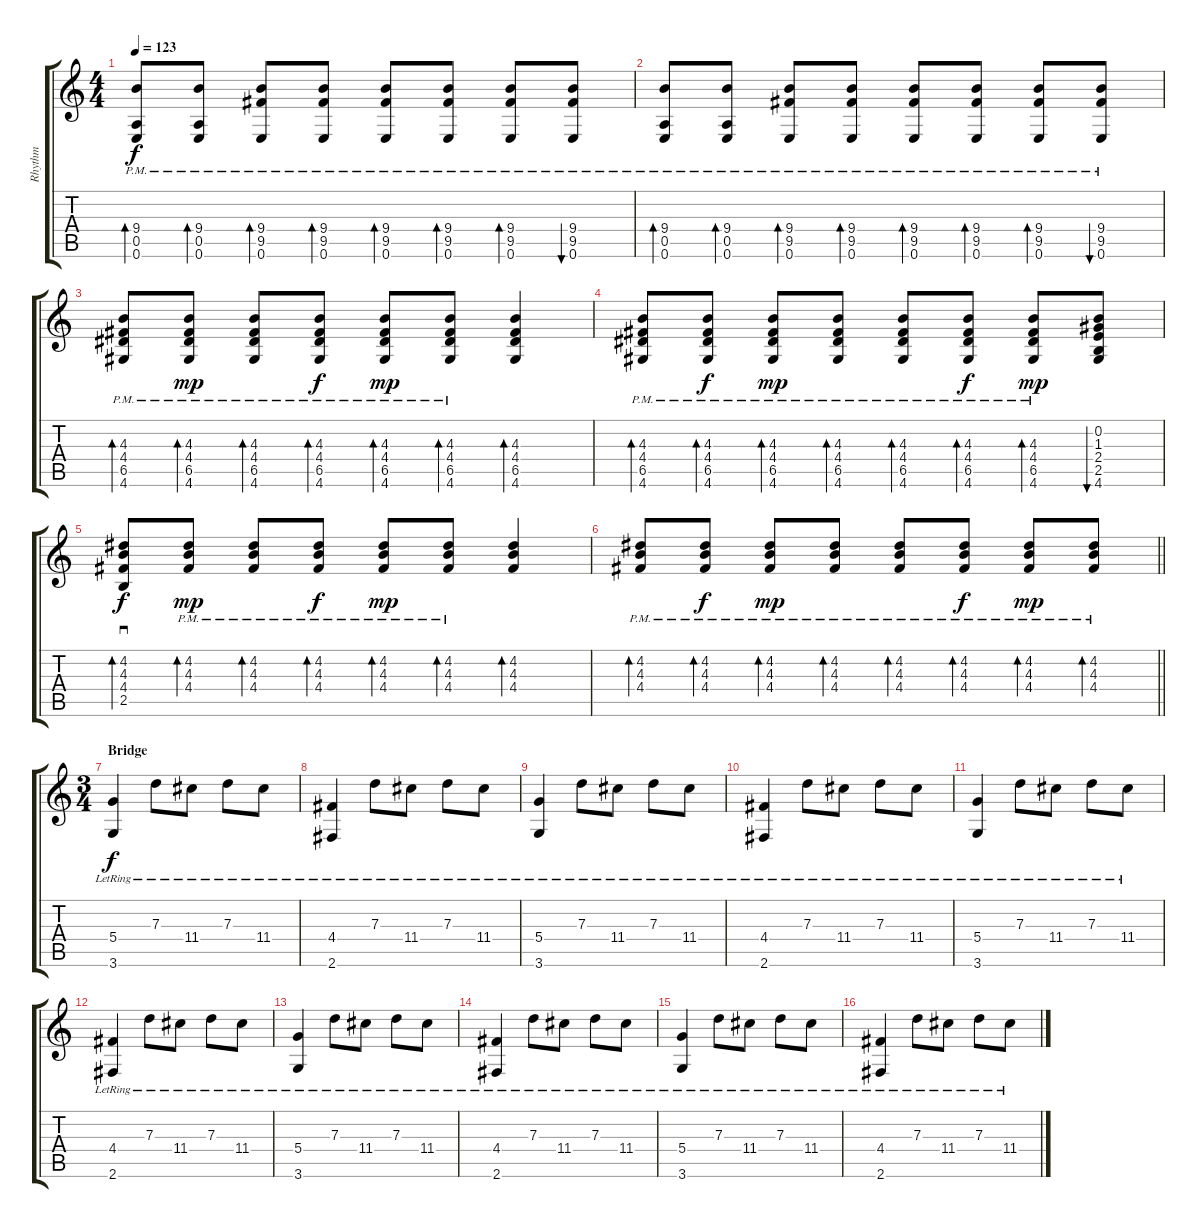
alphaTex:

\track ("Rhythm" "Rhythm") {instrument acousticguitarsteel}
\staff {score tabs}
\tuning (E4 B3 G3 D3 A2 E2) {hide}
\ts (4 4)
\tempo 123
\clef g2
\ks c
(9.4{pm} 0.5{pm} 0.6{pm}).8{bd 60 dy f} (9.4{pm} 0.5{pm} 0.6{pm}).8{bd 60} (9.4{pm} 9.5{pm} 0.6{pm}).8{bd 60} (9.4{pm} 9.5{pm} 0.6{pm}).8{bd 60} (9.4{pm} 9.5{pm} 0.6{pm}).8{bd 60} (9.4{pm} 9.5{pm} 0.6{pm}).8{bd 60} (9.4{pm} 9.5{pm} 0.6{pm}).8{bd 60} (9.4{pm} 9.5{pm} 0.6{pm}).8{bu 60} |
(9.4{pm} 0.5{pm} 0.6{pm}).8{bd 60} (9.4{pm} 0.5{pm} 0.6{pm}).8{bd 60} (9.4{pm} 9.5{pm} 0.6{pm}).8{bd 60} (9.4{pm} 9.5{pm} 0.6{pm}).8{bd 60} (9.4{pm} 9.5{pm} 0.6{pm}).8{bd 60} (9.4{pm} 9.5{pm} 0.6{pm}).8{bd 60} (9.4{pm} 9.5{pm} 0.6{pm}).8{bd 60} (9.4{pm} 9.5{pm} 0.6{pm}).8{bu 60} |
(4.3{pm} 4.4{pm} 6.5{pm} 4.6{pm}).8{bd 30} (4.3{pm} 4.4{pm} 6.5{pm} 4.6{pm}).8{bd 30 dy mp} (4.3{pm} 4.4{pm} 6.5{pm} 4.6{pm}).8{bd 30} (4.3{pm} 4.4{pm} 6.5{pm} 4.6{pm}).8{bd 30 dy f} (4.3{pm} 4.4{pm} 6.5{pm} 4.6{pm}).8{bd 30 dy mp} (4.3{pm} 4.4{pm} 6.5{pm} 4.6{pm}).8{bd 30} (4.3 4.4 6.5 4.6).4{bd 60} |
(4.3{pm} 4.4{pm} 6.5{pm} 4.6{pm}).8{bd 30} (4.3{pm} 4.4{pm} 6.5{pm} 4.6{pm}).8{bd 30 dy f} (4.3{pm} 4.4{pm} 6.5{pm} 4.6{pm}).8{bd 30 dy mp} (4.3{pm} 4.4{pm} 6.5{pm} 4.6{pm}).8{bd 30} (4.3{pm} 4.4{pm} 6.5{pm} 4.6{pm}).8{bd 30} (4.3{pm} 4.4{pm} 6.5{pm} 4.6{pm}).8{bd 30 dy f} (4.3{pm} 4.4{pm} 6.5{pm} 4.6{pm}).8{bd 30 dy mp} (0.2 1.3 2.4 2.5 4.6).8{bu 60} |
(4.2 4.3 4.4 2.5).8{sd bd 30 dy f} (4.2{pm} 4.3{pm} 4.4{pm}).8{bd 30 dy mp} (4.2{pm} 4.3{pm} 4.4{pm}).8{bd 30} (4.2{pm} 4.3{pm} 4.4{pm}).8{bd 30 dy f} (4.2{pm} 4.3{pm} 4.4{pm}).8{bd 30 dy mp} (4.2{pm} 4.3{pm} 4.4{pm}).8{bd 30} (4.2 4.3 4.4).4{bd 60} |
\barLineRight lightlight
(4.2{pm} 4.3{pm} 4.4{pm}).8{bd 30} (4.2{pm} 4.3{pm} 4.4{pm}).8{bd 30 dy f} (4.2{pm} 4.3{pm} 4.4{pm}).8{bd 30 dy mp} (4.2{pm} 4.3{pm} 4.4{pm}).8{bd 30} (4.2{pm} 4.3{pm} 4.4{pm}).8{bd 30} (4.2{pm} 4.3{pm} 4.4{pm}).8{bd 30 dy f} (4.2{pm} 4.3{pm} 4.4{pm}).8{bd 30 dy mp} (4.2{pm} 4.3{pm} 4.4{pm}).8{bd 30} |
\ts (3 4)
\section ("" "Bridge")
(5.4 3.6{lr}).4{dy f} 7.3{lr}.8 11.4{lr}.8 7.3{lr}.8 11.4{lr}.8 |
(4.4{lr} 2.6{lr}).4 7.3{lr}.8 11.4{lr}.8 7.3{lr}.8 11.4{lr}.8 |
(5.4 3.6{lr}).4 7.3{lr}.8 11.4{lr}.8 7.3{lr}.8 11.4{lr}.8 |
(4.4{lr} 2.6{lr}).4 7.3{lr}.8 11.4{lr}.8 7.3{lr}.8 11.4{lr}.8 |
(5.4 3.6{lr}).4 7.3{lr}.8 11.4{lr}.8 7.3{lr}.8 11.4{lr}.8 |
(4.4{lr} 2.6{lr}).4 7.3{lr}.8 11.4{lr}.8 7.3{lr}.8 11.4{lr}.8 |
(5.4 3.6{lr}).4 7.3{lr}.8 11.4{lr}.8 7.3{lr}.8 11.4{lr}.8 |
(4.4{lr} 2.6{lr}).4 7.3{lr}.8 11.4{lr}.8 7.3{lr}.8 11.4{lr}.8 |
(5.4 3.6{lr}).4 7.3{lr}.8 11.4{lr}.8 7.3{lr}.8 11.4{lr}.8 |
(4.4{lr} 2.6{lr}).4 7.3{lr}.8 11.4{lr}.8 7.3{lr}.8 11.4{lr}.8
